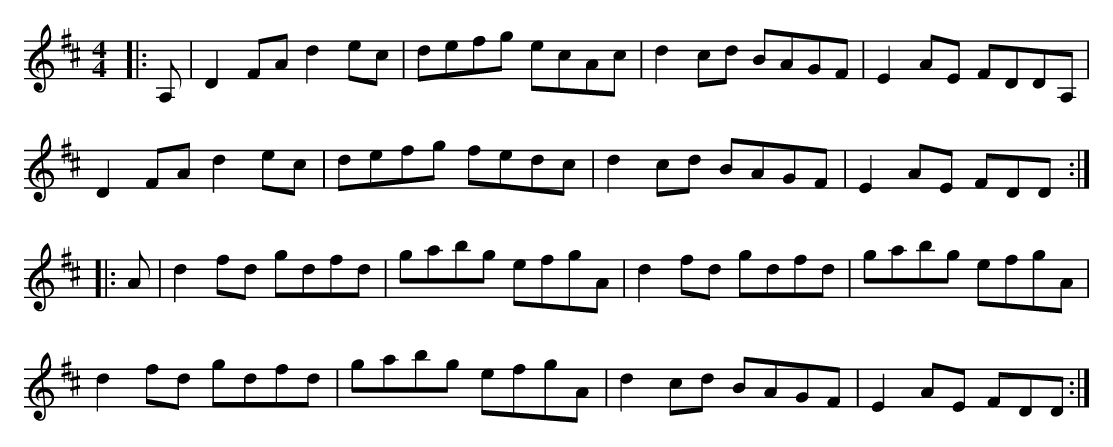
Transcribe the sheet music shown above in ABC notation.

X:1
M:4/4
K:D
|:A,|D2FA d2ec|defg ecAc|d2cd BAGF|E2AE FDDA,|
D2FA d2ec|defg fedc|d2cd BAGF|E2AE FDD:|
|:A|d2fd gdfd|gabg efgA|d2fd gdfd|gabg efgA|
d2fd gdfd|gabg efgA|d2cd BAGF|E2AE FDD:|
